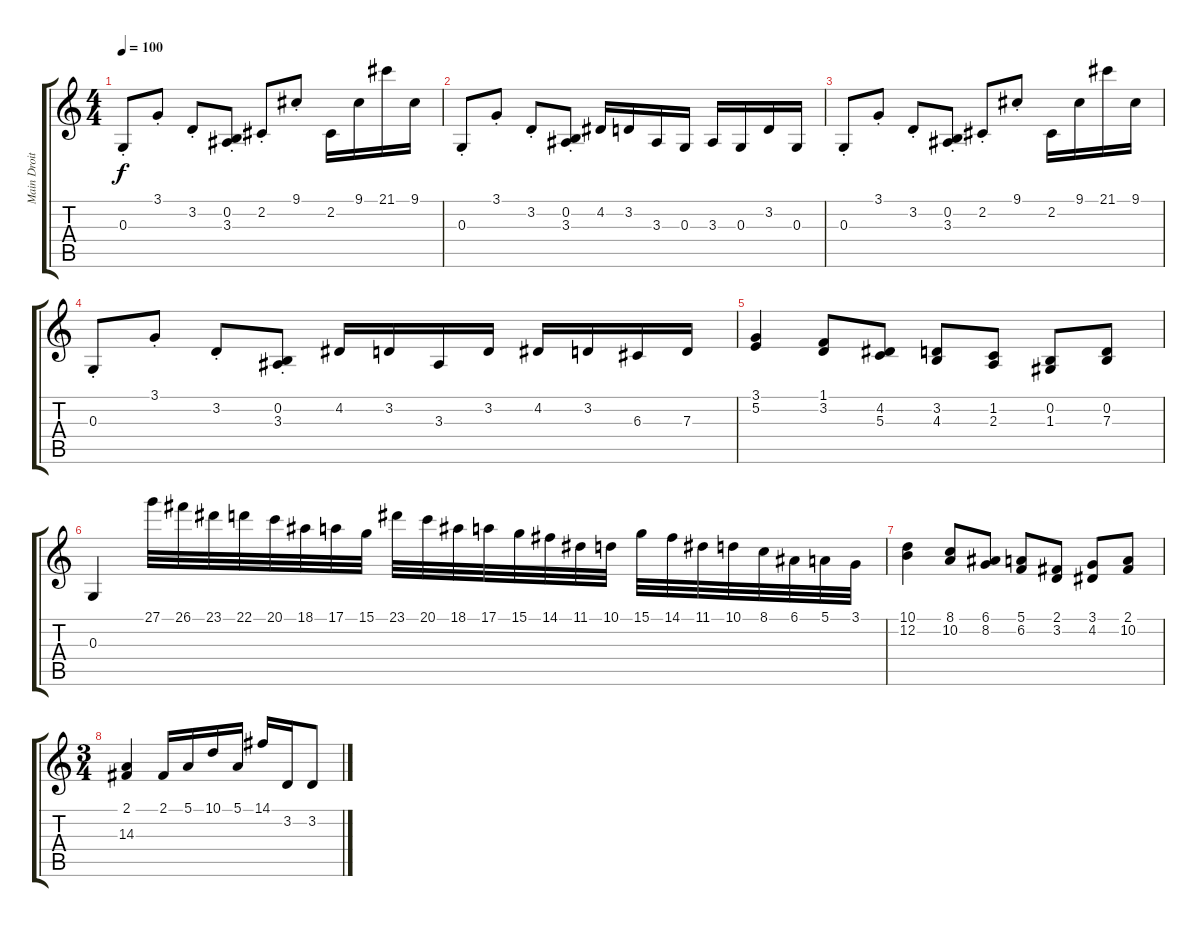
\track ("Main Droite" "Main Droit") {instrument acousticgrandpiano}
\staff {score tabs}
\tuning (E4 B3 G3 D3 A2 E2) {hide}
\ts (4 4)
\tempo 100
\clef g2
\ks c
0.3{st}.8{dy f} 3.1{st}.8 3.2{st}.8 (0.2{st} 3.3{st}).8 2.2{st}.8 9.1{st}.8 2.2.16 9.1.16 21.1.16 9.1.16 |
0.3{st}.8 3.1{st}.8 3.2{st}.8 (0.2{st} 3.3{st}).8 4.2.16 3.2.16 3.3.16 0.3.16 3.3.16 0.3.16 3.2.16 0.3.16 |
0.3{st}.8 3.1{st}.8 3.2{st}.8 (0.2{st} 3.3{st}).8 2.2{st}.8 9.1{st}.8 2.2.16 9.1.16 21.1.16 9.1.16 |
0.3{st}.8 3.1{st}.8 3.2{st}.8 (0.2{st} 3.3{st}).8 4.2.16 3.2.16 3.3.16 3.2.16 4.2.16 3.2.16 6.3.16 7.3.16 |
(3.1 5.2).4 (1.1 3.2).8 (4.2 5.3).8 (3.2 4.3).8 (1.2 2.3).8 (0.2 1.3).8 (0.2 7.3).8 |
0.3.4 27.1.32 26.1.32 23.1.32 22.1.32 20.1.32 18.1.32 17.1.32 15.1.32 23.1.32 20.1.32 18.1.32 17.1.32 15.1.32 14.1.32 11.1.32 10.1.32 15.1.32 14.1.32 11.1.32 10.1.32 8.1.32 6.1.32 5.1.32 3.1.32 |
(10.1 12.2).4 (8.1 10.2).8 (6.1 8.2).8 (5.1 6.2).8 (2.1 3.2).8 (3.1 4.2).8 (2.1 10.2).8 |
\ts (3 4)
(2.1 14.3).4 2.1.16 5.1.16 10.1.16 5.1.16 14.1.16 3.2.16 3.2.8
